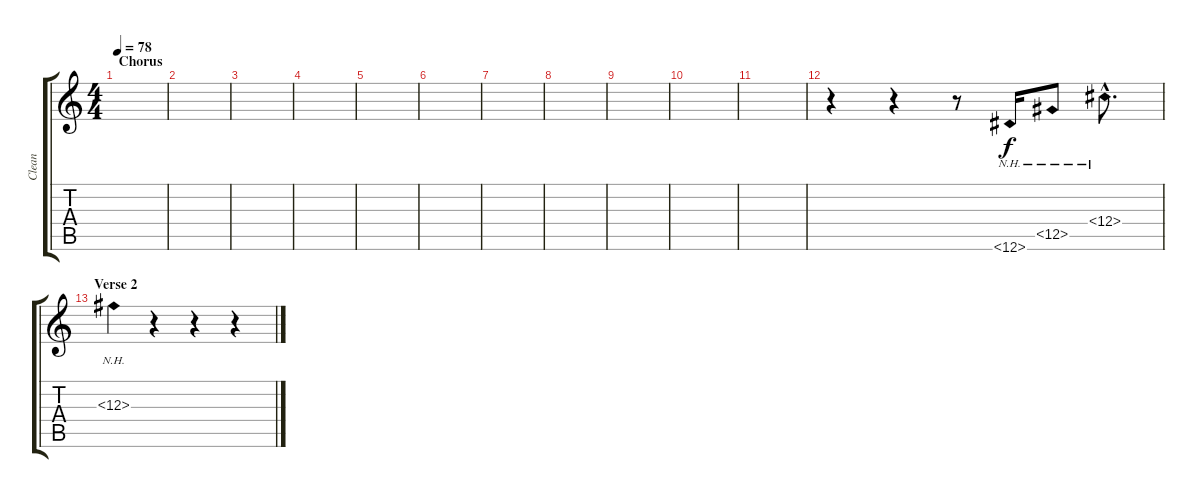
\track ("Clean" "Clean") {instrument electricguitarclean}
\staff {score tabs}
\tuning (Eb4 Bb3 Gb3 Db3 Ab2 Eb2) {hide}
\ts (4 4)
\section ("" "Chorus")
\tempo 78
\clef g2
\ks c
|
|
|
|
|
|
|
|
|
|
|
r.4 r.4 r.8 12.6{nh}.16 12.5{nh}.8 12.4{nh hac}.8{d} |
\section ("" "Verse 2")
12.3{nh}.4 r.4 r.4 r.4
